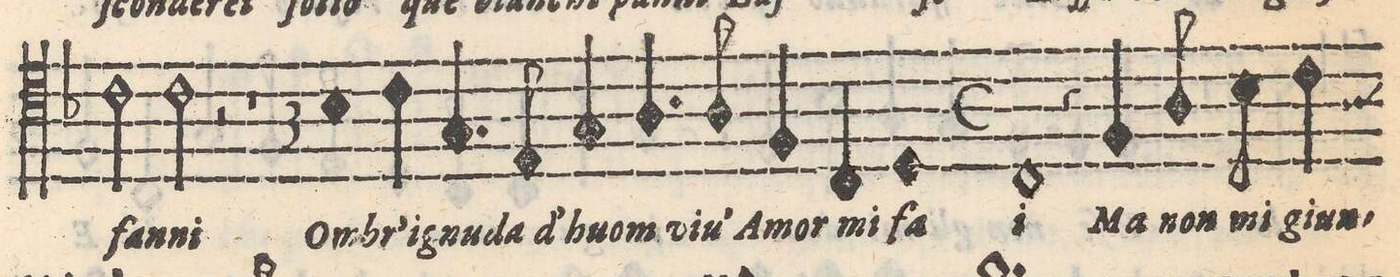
**kern	**text
*I"Tenore	*
*clefC4	*
*k[b-]	*
*met(C)	*
*M2/1	*
2c\	-fan-
=16-	=16-
2c\	-ni
2r	.
1r	.
=17||-	=17||-
*M3/1	*
*met(3)	*
2B-\	Om-
4c\	-br'ig-
4.G/	-nu-
8E/	-da
4G/	d'hu-
4.A/	-om
8A/	viu' A-
4F/	-mor
4C/	mi
2D/	fa-
=18||-	=18||-
*M2/1	*
*met(C)	*
1C	-i
4r	.
4F/	Ma
8A/	non
8B-\	mi
4c\	giun-
*-	*-
